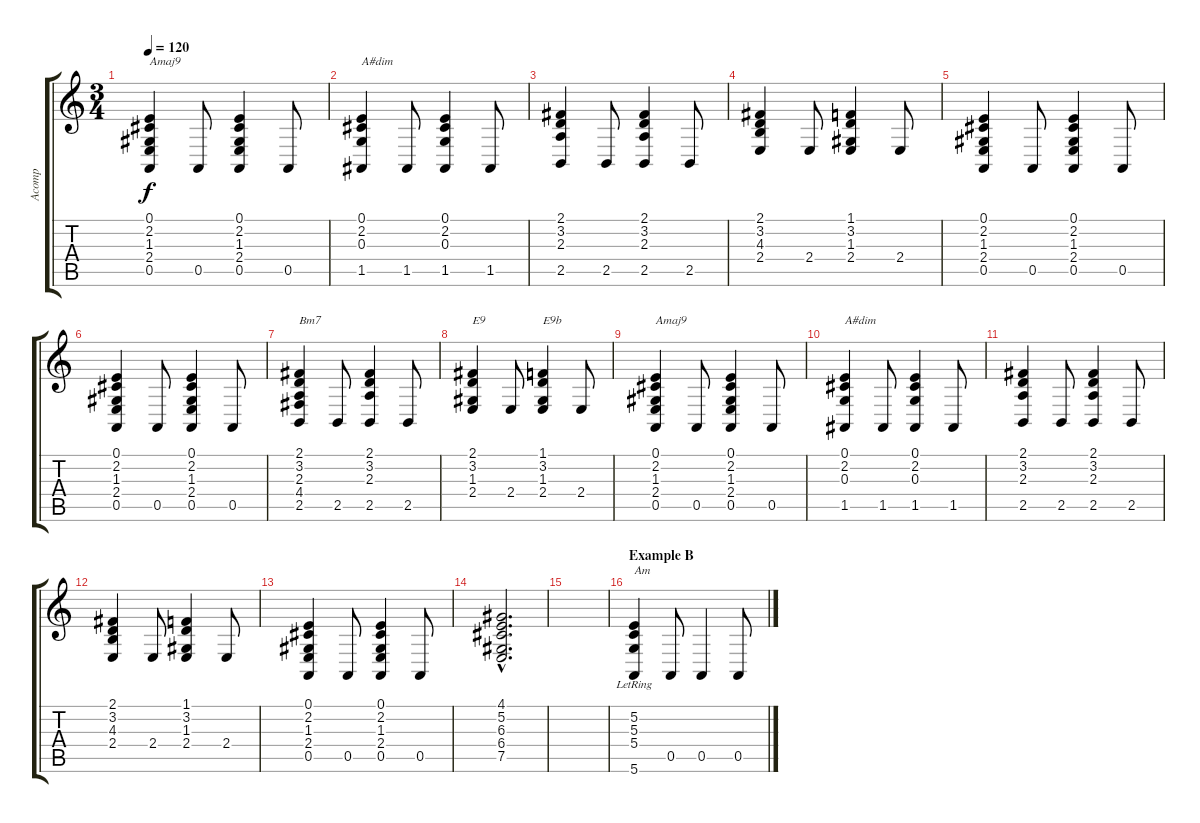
\track ("Acomp" "Acomp") {instrument acousticgrandpiano}
\staff {score tabs}
\tuning (E4 B3 G3 D3 A2 E2) {hide}
\ts (3 4)
\tempo 120
\clef g2
\ks c
(0.1 2.2 1.3 2.4 0.5).4{txt "Amaj9" dy f} 0.5.8 (0.1 2.2 1.3 2.4 0.5).4 0.5.8 |
(0.1 2.2 0.3 1.5).4{txt "A#dim"} 1.5.8 (0.1 2.2 0.3 1.5).4 1.5.8 |
(2.1 3.2 2.3 2.5).4 2.5.8 (2.1 3.2 2.3 2.5).4 2.5.8 |
(2.1 3.2 4.3 2.4).4 2.4.8 (1.1 3.2 1.3 2.4).4 2.4.8 |
(0.1 2.2 1.3 2.4 0.5).4 0.5.8 (0.1 2.2 1.3 2.4 0.5).4 0.5.8 |
(0.1 2.2 1.3 2.4 0.5).4 0.5.8 (0.1 2.2 1.3 2.4 0.5).4 0.5.8 |
(2.1 3.2 2.3 4.4 2.5).4{txt "Bm7"} 2.5.8 (2.1 3.2 2.3 2.5).4 2.5.8 |
(2.1 3.2 1.3 2.4).4{txt "E9"} 2.4.8 (1.1 3.2 1.3 2.4).4{txt "E9b"} 2.4.8 |
(0.1 2.2 1.3 2.4 0.5).4{txt "Amaj9"} 0.5.8 (0.1 2.2 1.3 2.4 0.5).4 0.5.8 |
(0.1 2.2 0.3 1.5).4{txt "A#dim"} 1.5.8 (0.1 2.2 0.3 1.5).4 1.5.8 |
(2.1 3.2 2.3 2.5).4 2.5.8 (2.1 3.2 2.3 2.5).4 2.5.8 |
(2.1 3.2 4.3 2.4).4 2.4.8 (1.1 3.2 1.3 2.4).4 2.4.8 |
(0.1 2.2 1.3 2.4 0.5).4 0.5.8 (0.1 2.2 1.3 2.4 0.5).4 0.5.8 |
(4.1{hac} 5.2{hac} 6.3{hac} 6.4{hac} 7.5{hac}).2{d} |
|
\section ("" "Example B")
(5.2{lr} 5.3{lr} 5.4{lr} 5.6).4{txt "Am"} 0.5.8 0.5.4 0.5.8
